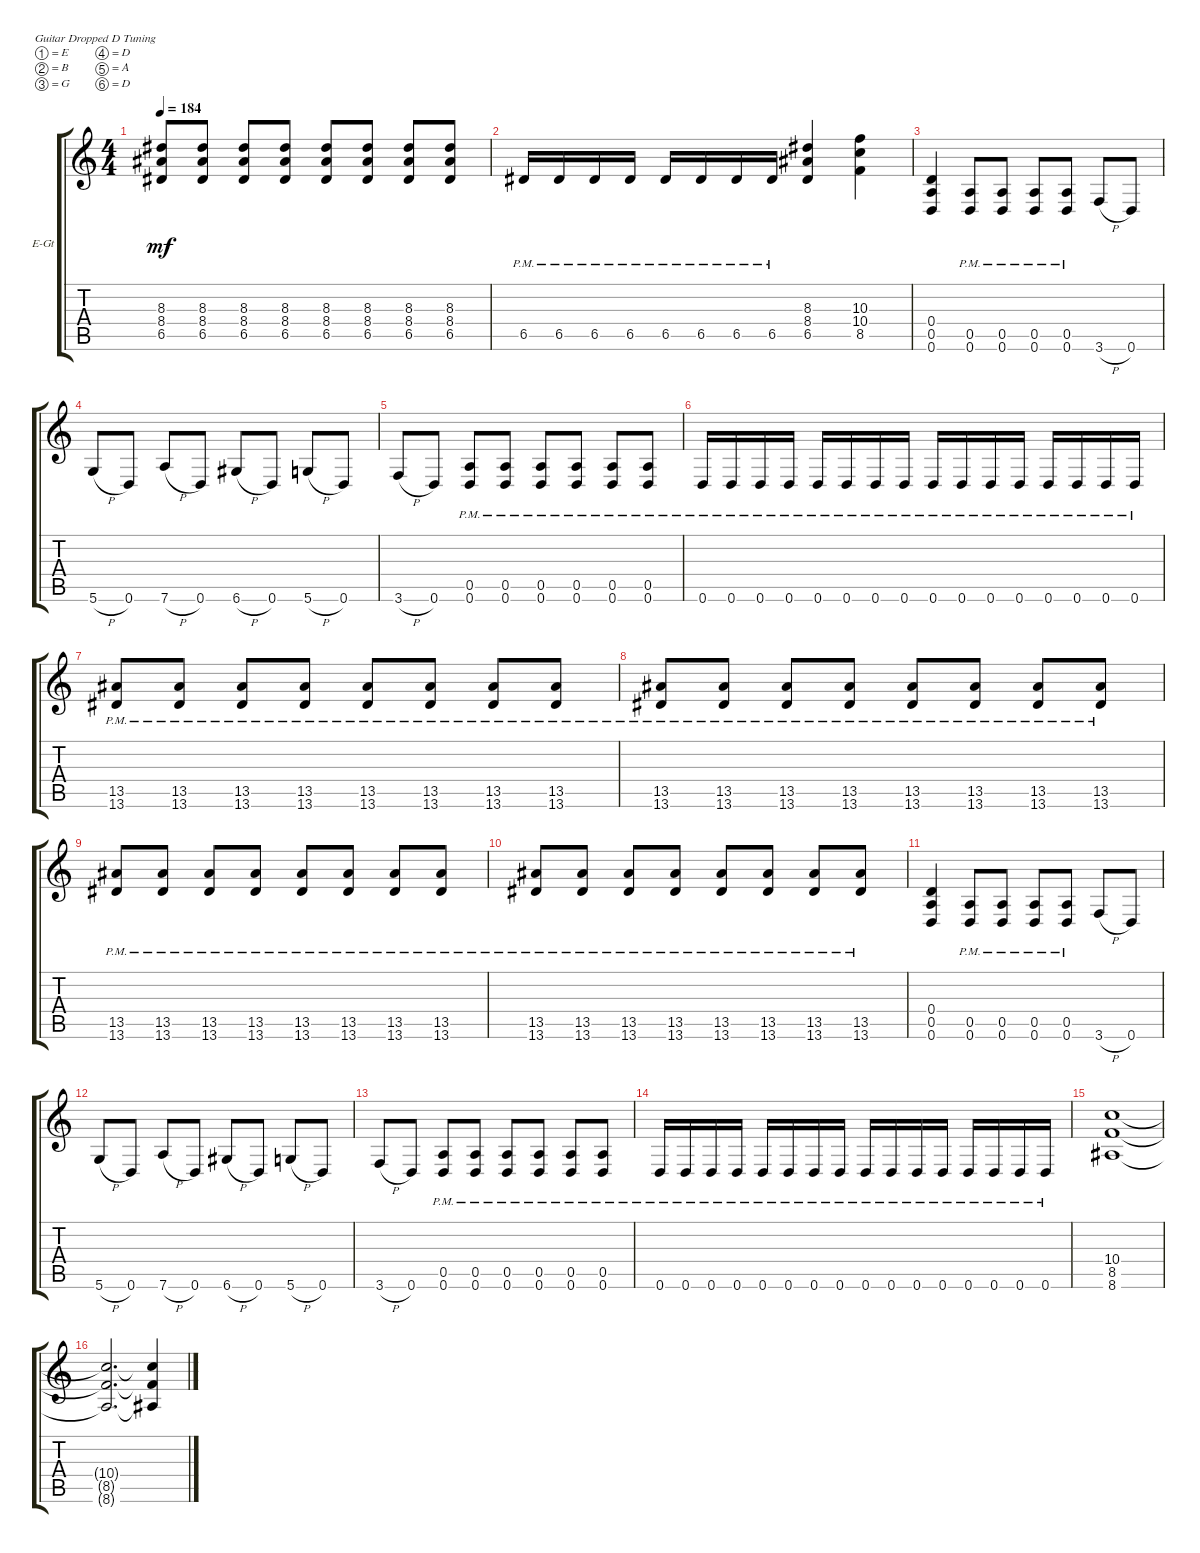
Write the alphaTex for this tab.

\defaultSystemsLayout 4
\bracketExtendMode groupsimilarinstruments
\firstSystemTrackNameOrientation horizontal
\otherSystemsTrackNameOrientation horizontal
\track ("Zachy Vengeance (Rhythm)" "E-Gt") {instrument distortionguitar}
\staff {score tabs}
\tuning (E4 B3 G3 D3 A2 D2)
\ts (4 4)
\tempo 184
\clef g2
\ks c
(6.5 8.4 8.3).8{dy mf} (8.3 8.4 6.5).8 (6.5 8.4 8.3).8 (8.3 8.4 6.5).8 (6.5 8.4 8.3).8 (8.3 8.4 6.5).8 (6.5 8.4 8.3).8 (8.3 8.4 6.5).8 |
6.5{pm}.16 6.5{pm}.16 6.5{pm}.16 6.5{pm}.16 6.5{pm}.16 6.5{pm}.16 6.5{pm}.16 6.5{pm}.16 (6.5 8.4 8.3).4 (10.3 10.4 8.5).4 |
(0.6 0.5 0.4).4 (0.6{pm} 0.5{pm}).8 (0.5{pm} 0.6{pm}).8 (0.6{pm} 0.5{pm}).8 (0.5{pm} 0.6{pm}).8 3.6{h}.8 0.6.8 |
5.6{h}.8 0.6.8 7.6{h}.8 0.6.8 6.6{h}.8 0.6.8 5.6{h}.8 0.6.8 |
3.6{h}.8 0.6.8 (0.6{pm} 0.5{pm}).8 (0.5{pm} 0.6{pm}).8 (0.6{pm} 0.5{pm}).8 (0.5{pm} 0.6{pm}).8 (0.6{pm} 0.5{pm}).8 (0.5{pm} 0.6{pm}).8 |
0.6{pm}.16 0.6{pm}.16 0.6{pm}.16 0.6{pm}.16 0.6{pm}.16 0.6{pm}.16 0.6{pm}.16 0.6{pm}.16 0.6{pm}.16 0.6{pm}.16 0.6{pm}.16 0.6{pm}.16 0.6{pm}.16 0.6{pm}.16 0.6{pm}.16 0.6{pm}.16 |
(13.6{pm} 13.5{pm}).8 (13.6{pm} 13.5{pm}).8 (13.5{pm} 13.6{pm}).8 (13.6{pm} 13.5{pm}).8 (13.5{pm} 13.6{pm}).8 (13.6{pm} 13.5{pm}).8 (13.5{pm} 13.6{pm}).8 (13.6{pm} 13.5{pm}).8 |
(13.6{pm} 13.5{pm}).8 (13.6{pm} 13.5{pm}).8 (13.5{pm} 13.6{pm}).8 (13.6{pm} 13.5{pm}).8 (13.5{pm} 13.6{pm}).8 (13.6{pm} 13.5{pm}).8 (13.5{pm} 13.6{pm}).8 (13.6{pm} 13.5{pm}).8 |
(13.6{pm} 13.5{pm}).8 (13.6{pm} 13.5{pm}).8 (13.5{pm} 13.6{pm}).8 (13.6{pm} 13.5{pm}).8 (13.5{pm} 13.6{pm}).8 (13.6{pm} 13.5{pm}).8 (13.5{pm} 13.6{pm}).8 (13.6{pm} 13.5{pm}).8 |
(13.6{pm} 13.5{pm}).8 (13.6{pm} 13.5{pm}).8 (13.5{pm} 13.6{pm}).8 (13.6{pm} 13.5{pm}).8 (13.5{pm} 13.6{pm}).8 (13.6{pm} 13.5{pm}).8 (13.5{pm} 13.6{pm}).8 (13.6{pm} 13.5{pm}).8 |
(0.6 0.5 0.4).4 (0.6{pm} 0.5{pm}).8 (0.5{pm} 0.6{pm}).8 (0.6{pm} 0.5{pm}).8 (0.5{pm} 0.6{pm}).8 3.6{h}.8 0.6.8 |
5.6{h}.8 0.6.8 7.6{h}.8 0.6.8 6.6{h}.8 0.6.8 5.6{h}.8 0.6.8 |
3.6{h}.8 0.6.8 (0.6{pm} 0.5{pm}).8 (0.5{pm} 0.6{pm}).8 (0.6{pm} 0.5{pm}).8 (0.5{pm} 0.6{pm}).8 (0.6{pm} 0.5{pm}).8 (0.5{pm} 0.6{pm}).8 |
0.6{pm}.16 0.6{pm}.16 0.6{pm}.16 0.6{pm}.16 0.6{pm}.16 0.6{pm}.16 0.6{pm}.16 0.6{pm}.16 0.6{pm}.16 0.6{pm}.16 0.6{pm}.16 0.6{pm}.16 0.6{pm}.16 0.6{pm}.16 0.6{pm}.16 0.6{pm}.16 |
(8.6 8.5 10.4).1 |
(10.4{t} 8.5{t} 8.6{t}).2{d} (8.6{ss t} 8.5{ss t} 10.4{ss t}).4
